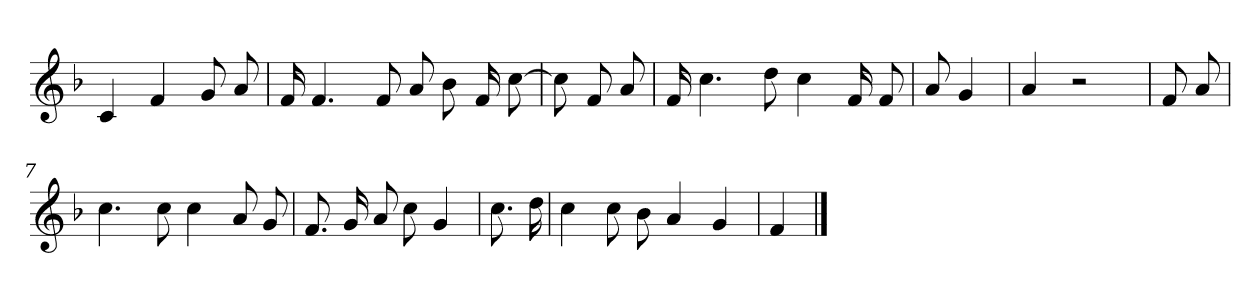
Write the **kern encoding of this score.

**kern
*part1
*staff1
*clefG2
*k[b-]
*F:
=
4c
4f
8g
8a
=1
16f
4.f
8f
8a
8b-
16f
[8cc
=2
8cc]
8f
8a
=3
16f
4.cc
8dd
4cc
16f
8f
=4y
8a
4g
=5
4a
2r
=6
8f
8a
=7
4.cc
8cc
4cc
8a
8g
=8
8.f
16g
8a
8cc
4g
=9
8.cc
16dd
=10
4cc
8cc
8b-
4a
4g
=11
4f
==
*-
